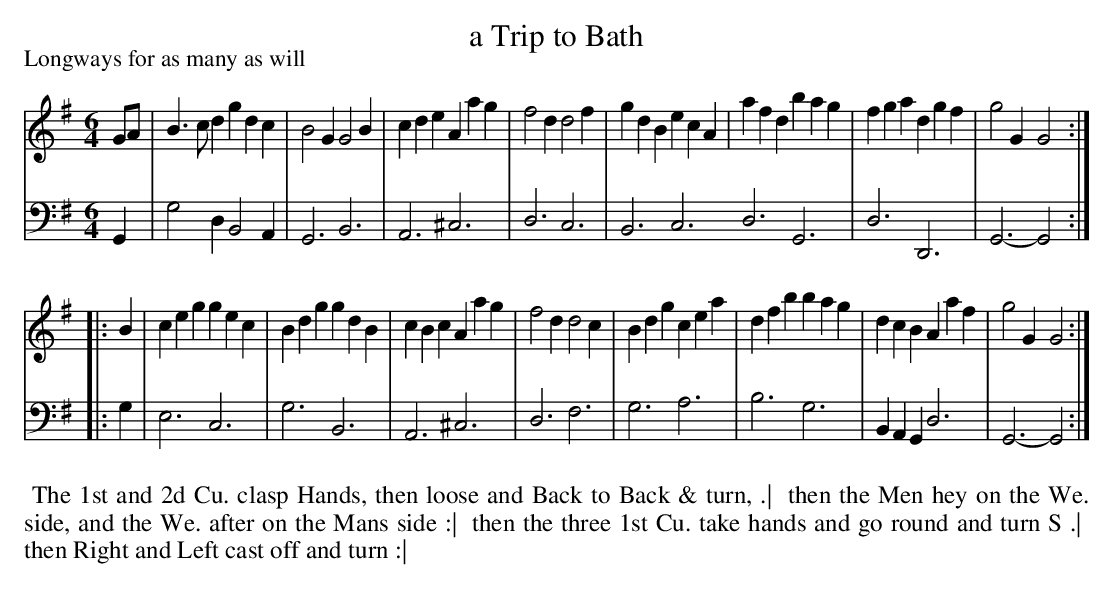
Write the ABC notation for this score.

X:1
T: a Trip to Bath
P: Longways for as many as will
M: 6/4
L: 1/4
K: G
V: 1
G/A/ |\
B>cd gdc | B2G G2B | cde Aag | f2d d2f |\
gdB ecA | afd bag | fga dgf | g2G G2 :|
|: B |\
ceg gec | Bdg gdB | cBc Aag | f2d d2c |\
Bdg cea | dfb bag | dcB Aaf | g2G G2 :|
V: 2 clef=bass middle=d
G |\
g2d B2A | G3 B3 | A3 ^c3 | d3 c3 |\
B3 c3 d3 G3 | d3 D3 | G3- G2 :|
|: g |\
e3 c3 | g3 B3 | A3 ^c3 | d3 f3 |\
g3 a3 | b3 g3 | BAG d3 | G3- G2 :|
